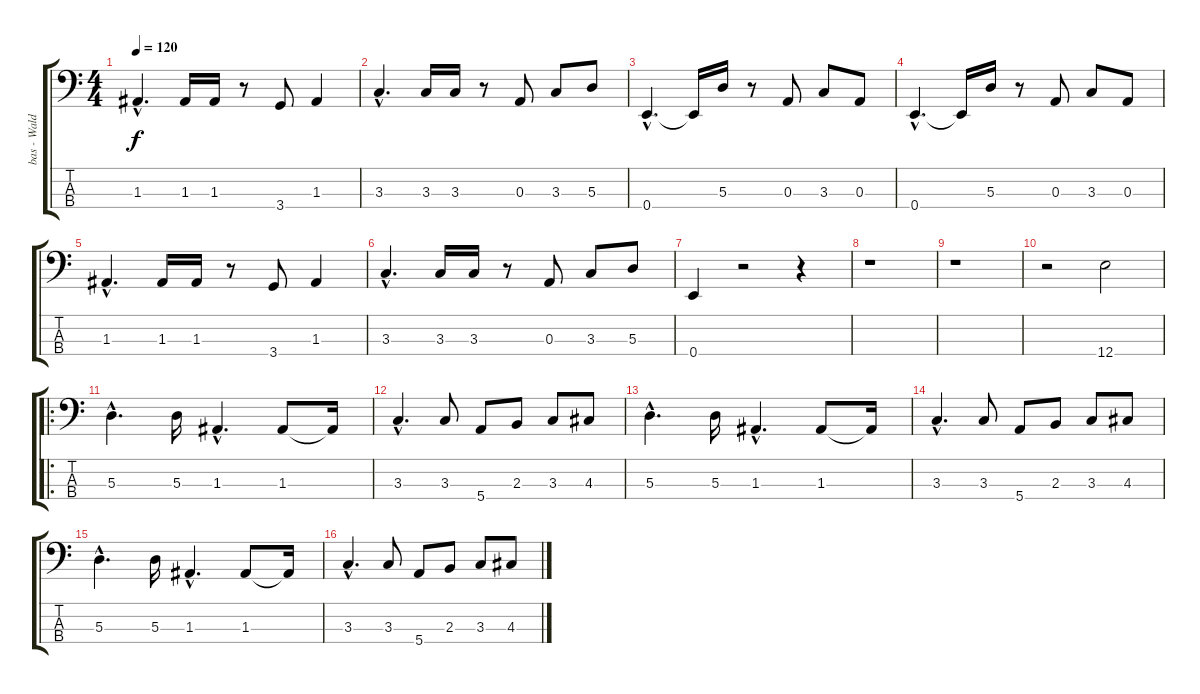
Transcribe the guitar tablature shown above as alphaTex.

\track ("bas - Waldemar Tkaczyk" "bas - Wald") {instrument electricbasspick}
\staff {score tabs}
\tuning (G2 D2 A1 E1) {hide}
\ts (4 4)
\tempo 120
\clef f4
\ks c
1.3{hac}.4{d dy f} 1.3.16 1.3.16 r.8 3.4.8 1.3.4 |
3.3{hac}.4{d} 3.3.16 3.3.16 r.8 0.3.8 3.3.8 5.3.8 |
0.4{hac}.4{d} 0.4{t}.16 5.3.16 r.8 0.3.8 3.3.8 0.3.8 |
0.4{hac}.4{d} 0.4{t}.16 5.3.16 r.8 0.3.8 3.3.8 0.3.8 |
1.3{hac}.4{d} 1.3.16 1.3.16 r.8 3.4.8 1.3.4 |
3.3{hac}.4{d} 3.3.16 3.3.16 r.8 0.3.8 3.3.8 5.3.8 |
0.4.4 r.2 r.4 |
r.1 |
r.1 |
r.2 12.4.2 |
\ro
5.3{hac}.4{d} 5.3.16 1.3{hac}.4{d} 1.3.8 1.3{t}.16 |
3.3{hac}.4{d} 3.3.8 5.4.8 2.3.8 3.3.8 4.3.8 |
5.3{hac}.4{d} 5.3.16 1.3{hac}.4{d} 1.3.8 1.3{t}.16 |
3.3{hac}.4{d} 3.3.8 5.4.8 2.3.8 3.3.8 4.3.8 |
5.3{hac}.4{d} 5.3.16 1.3{hac}.4{d} 1.3.8 1.3{t}.16 |
3.3{hac}.4{d} 3.3.8 5.4.8 2.3.8 3.3.8 4.3.8
